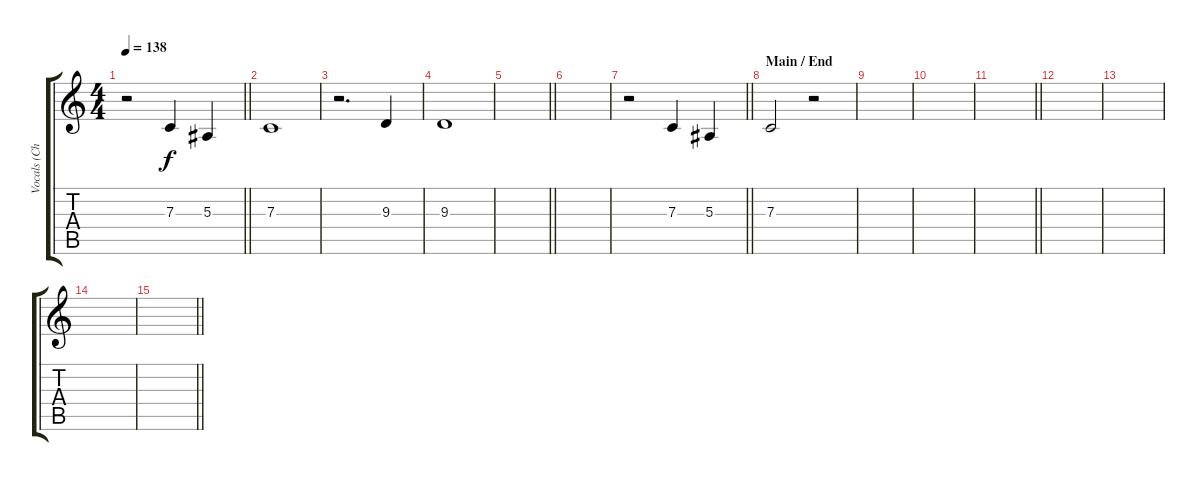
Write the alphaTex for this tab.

\track ("Vocals (Chorus/Bridge)" "Vocals (Ch") {instrument tuba}
\staff {score tabs}
\tuning (D4 A3 F3 C3 G2 C2) {hide}
\ts (4 4)
\section ("" "")
\tempo 138
\clef g2
\barLineRight lightlight
\ks c
r.2{dy f} 7.3.4 5.3.4 |
\section ("" "")
7.3.1 |
r.2{d} 9.3.4 |
9.3.1 |
\barLineRight lightlight
|
\section ("" "")
|
\barLineRight lightlight
r.2 7.3.4 5.3.4 |
\section ("" "Main / End")
7.3.2 r.2 |
|
|
\barLineRight lightlight
|
\section ("" "")
|
|
|
\barLineRight lightlight
